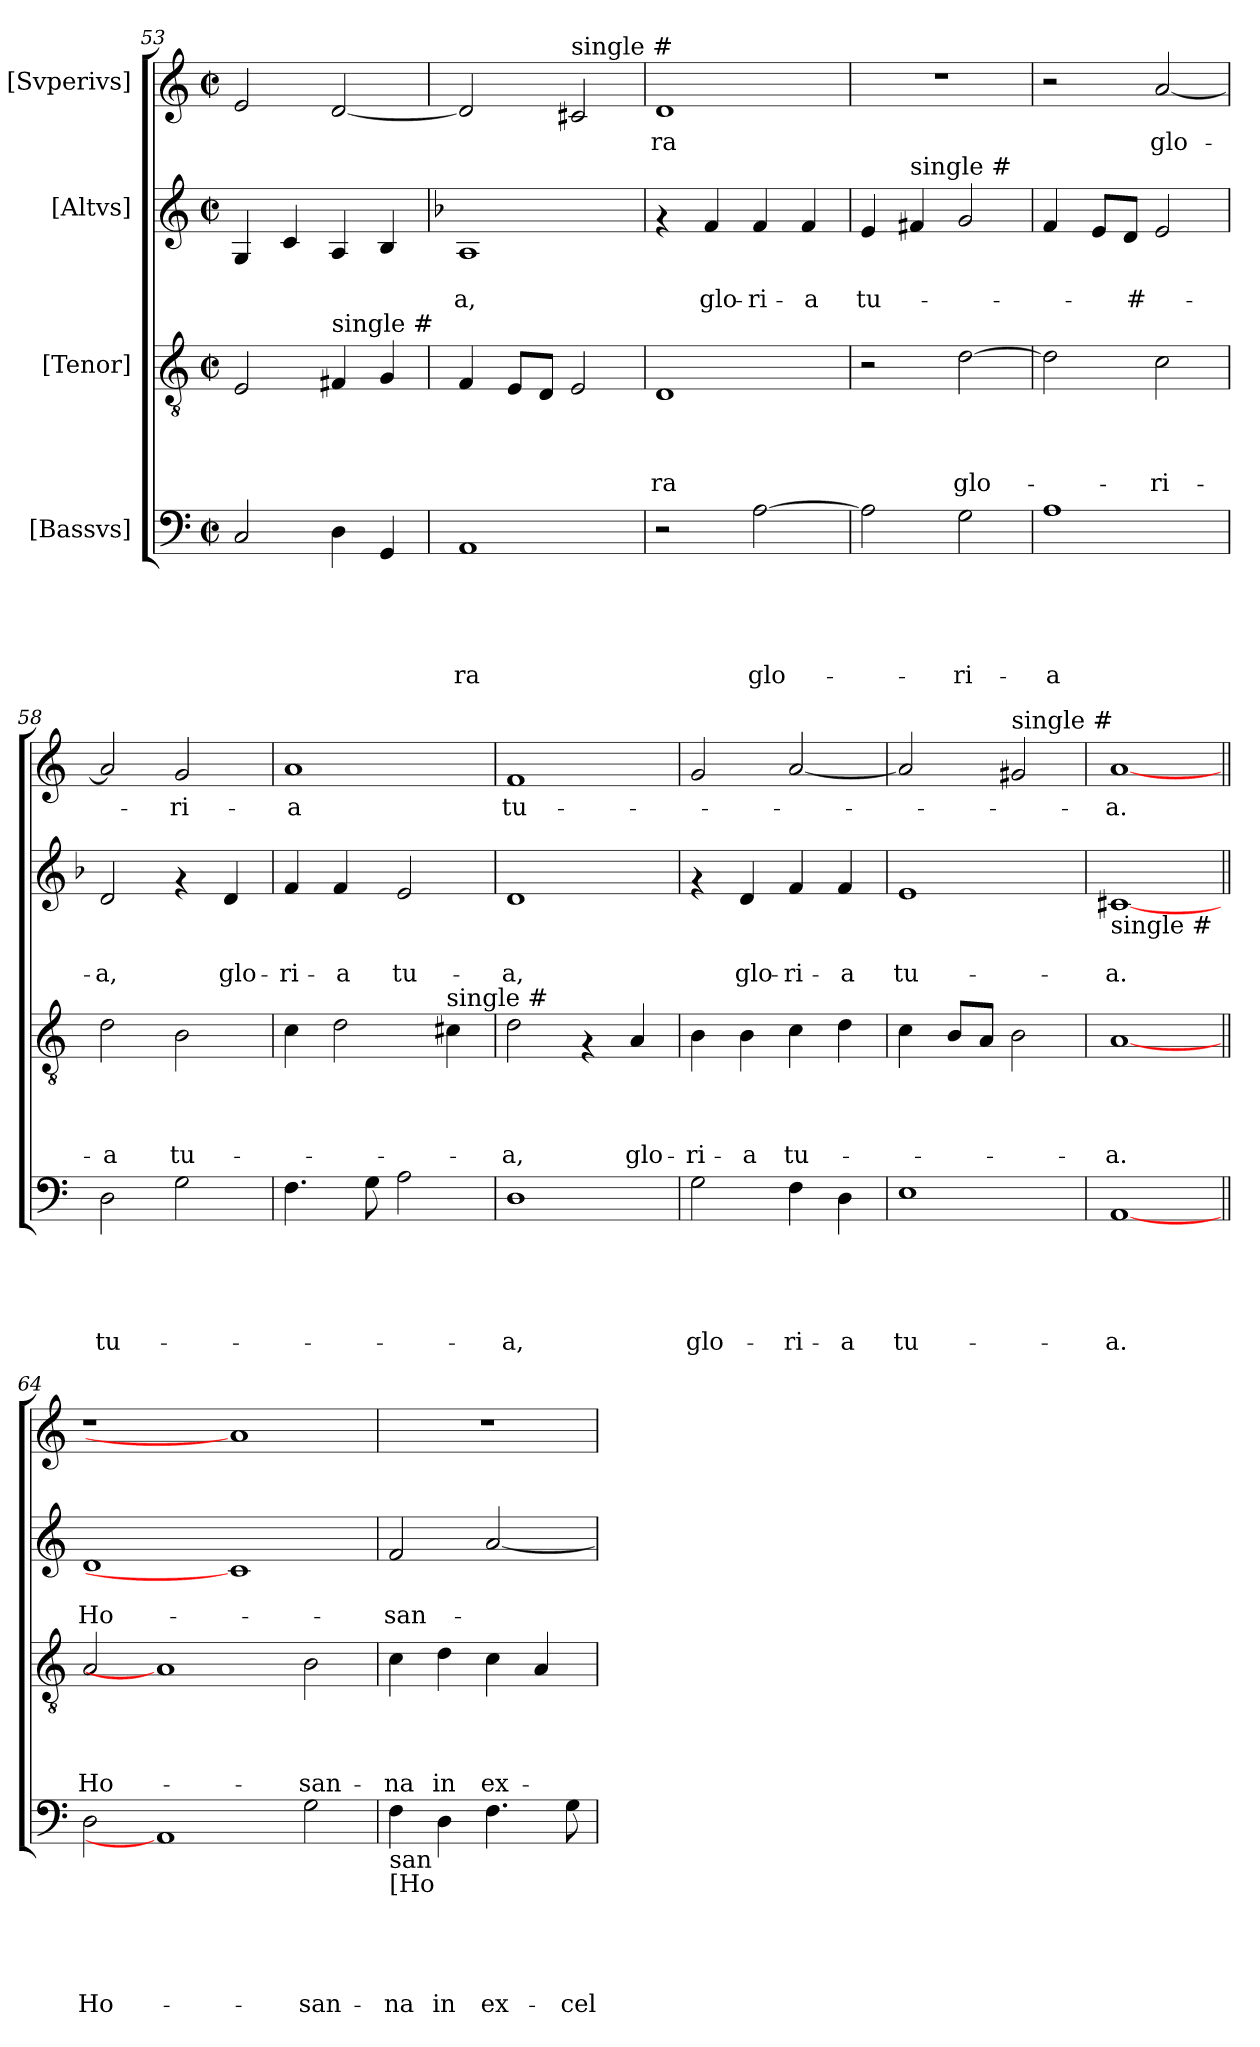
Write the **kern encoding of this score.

**kern	**text	**text	**text	**text	**text	**kern	**text	**text	**text	**text	**kern	**text	**text	**kern	**text
*part4	*part4	*part4	*part4	*part4	*part4	*part3	*part3	*part3	*part3	*part3	*part2	*part2	*part2	*part1	*part1
*staff4	*staff4	*staff4	*staff4	*staff4	*staff4	*staff3	*staff3	*staff3	*staff3	*staff3	*staff2	*staff2	*staff2	*staff1	*staff1
*I"[Bassvs]	*	*	*	*	*	*I"[Tenor]	*	*	*	*	*I"[Altvs]	*	*	*I"[Svperivs]	*
!!LO:LB:g=z
*clefF4	*	*	*	*	*	*clefGv2	*	*	*	*	*clefG2	*	*	*clefG2	*
*k[]	*	*	*	*	*	*k[]	*	*	*	*	*k[]	*	*	*k[]	*
*C:	*	*	*	*	*	*C:	*	*	*	*	*C:	*	*	*C:	*
*M2/2	*	*	*	*	*	*M2/2	*	*	*	*	*M2/2	*	*	*M2/2	*
*met(c|)	*	*	*	*	*	*met(c|)	*	*	*	*	*met(c|)	*	*	*met(c|)	*
=53	=53	=53	=53	=53	=53	=53	=53	=53	=53	=53	=53	=53	=53	=53	=53
2C/	.	.	.	.	.	2E/	.	.	.	.	4G/	.	.	2e/	.
.	.	.	.	.	.	.	.	.	.	.	4c/	.	.	.	.
!	!	!	!	!	!	!LO:TX:a:t=single #	!	!	!	!	!	!	!	!	!
4D\	.	.	.	.	.	4F#/	.	.	.	.	4A/	.	.	[<2d/	.
4GG/	.	.	.	.	.	4G/	.	.	.	.	4B/	.	.	.	.
=54	=54	=54	=54	=54	=54	=54	=54	=54	=54	=54	=54	=54	=54	=54	=54
*	*	*	*	*	*	*	*	*	*	*	*k[b-]	*	*	*	*
*	*	*	*	*	*	*	*	*	*	*	*F:	*	*	*	*
!	!	!	!	!	!LO:LY:b	!	!	!	!	!	!	!	!LO:LY:b	!	!
1AA	.	.	.	.	-ra	4F/	.	.	.	.	1A	.	-a,	2d/]	.
.	.	.	.	.	.	8E/L	.	.	.	.	.	.	.	.	.
.	.	.	.	.	.	8D/J	.	.	.	.	.	.	.	.	.
!	!	!	!	!	!	!	!	!	!	!	!	!	!	!LO:TX:a:t=single #	!
.	.	.	.	.	.	2E/	.	.	.	.	.	.	.	2c#/	.
=55	=55	=55	=55	=55	=55	=55	=55	=55	=55	=55	=55	=55	=55	=55	=55
!	!	!	!	!	!	!	!	!	!	!LO:LY:b	!	!	!	!	!LO:LY:b
2r	.	.	.	.	.	1D	.	.	.	-ra	4rf	.	.	1d	-ra
!	!	!	!	!	!	!	!	!	!	!	!	!	!LO:LY:b	!	!
.	.	.	.	.	.	.	.	.	.	.	4f/	.	glo-	.	.
!	!	!	!	!	!LO:LY:b	!	!	!	!	!	!	!	!LO:LY:b	!	!
[>2A\	.	.	.	.	glo-	.	.	.	.	.	4f/	.	-ri-	.	.
!	!	!	!	!	!	!	!	!	!	!	!	!	!LO:LY:b	!	!
.	.	.	.	.	.	.	.	.	.	.	4f/	.	-a	.	.
=56	=56	=56	=56	=56	=56	=56	=56	=56	=56	=56	=56	=56	=56	=56	=56
!	!	!	!	!	!	!	!	!	!	!	!	!	!LO:LY:b	!	!
2A\]	.	.	.	.	.	2r	.	.	.	.	4e/	.	tu-	1r	.
!	!	!	!	!	!	!	!	!	!	!	!LO:TX:a:t=single #	!	!	!	!
.	.	.	.	.	.	.	.	.	.	.	4f#/	.	.	.	.
!	!	!	!	!	!LO:LY:b	!	!	!	!	!LO:LY:b	!	!	!	!	!
2G\	.	.	.	.	-ri-	[>2d\	.	.	.	glo-	2g/	.	.	.	.
=57	=57	=57	=57	=57	=57	=57	=57	=57	=57	=57	=57	=57	=57	=57	=57
!	!	!	!	!	!LO:LY:b	!	!	!	!	!	!	!	!	!	!
1A	.	.	.	.	-a	2d\]	.	.	.	.	4f/	.	.	2r	.
.	.	.	.	.	.	.	.	.	.	.	8e/L	.	.	.	.
!	!	!	!	!	!	!	!	!	!	!	!	!	!LO:LY:b	!	!
.	.	.	.	.	.	.	.	.	.	.	8d/J	.	-#-	.	.
!	!	!	!	!	!	!	!	!	!	!LO:LY:b	!	!	!	!	!LO:LY:b
.	.	.	.	.	.	2c\	.	.	.	-ri-	2e/	.	.	[<2a/	glo-
=58	=58	=58	=58	=58	=58	=58	=58	=58	=58	=58	=58	=58	=58	=58	=58
!	!	!	!	!	!LO:LY:b	!	!	!	!	!LO:LY:b	!	!	!LO:LY:b	!	!
2D\	.	.	.	.	tu-	2d\	.	.	.	-a	2d/	.	-a,	2a/]	.
!	!	!	!	!	!	!	!	!	!	!LO:LY:b	!	!	!	!	!LO:LY:b
2G\	.	.	.	.	.	2B\	.	.	.	tu-	4rf	.	.	2g/	-ri-
!	!	!	!	!	!	!	!	!	!	!	!	!	!LO:LY:b	!	!
.	.	.	.	.	.	.	.	.	.	.	4d/	.	glo-	.	.
=59	=59	=59	=59	=59	=59	=59	=59	=59	=59	=59	=59	=59	=59	=59	=59
!	!	!	!	!	!	!	!	!	!	!	!	!	!LO:LY:b	!	!LO:LY:b
4.F\	.	.	.	.	.	4c\	.	.	.	.	4f/	.	-ri-	1a	-a
!	!	!	!	!	!	!	!	!	!	!	!	!	!LO:LY:b	!	!
.	.	.	.	.	.	2d\	.	.	.	.	4f/	.	-a	.	.
8G\	.	.	.	.	.	.	.	.	.	.	.	.	.	.	.
!	!	!	!	!	!	!	!	!	!	!	!	!	!LO:LY:b	!	!
2A\	.	.	.	.	.	.	.	.	.	.	2e/	.	tu-	.	.
!	!	!	!	!	!	!LO:TX:a:t=single #	!	!	!	!	!	!	!	!	!
.	.	.	.	.	.	4c#\	.	.	.	.	.	.	.	.	.
!!LO:PB:g=z
=60	=60	=60	=60	=60	=60	=60	=60	=60	=60	=60	=60	=60	=60	=60	=60
*	*	*	*	*	*	*	*	*	*	*	*k[]	*	*	*	*
*	*	*	*	*	*	*	*	*	*	*	*C:	*	*	*	*
!	!	!	!	!	!LO:LY:b	!	!	!	!	!LO:LY:b	!	!	!LO:LY:b	!	!LO:LY:b
1D	.	.	.	.	-a,	2d\	.	.	.	-a,	1d	.	-a,	1f	tu-
.	.	.	.	.	.	4rF	.	.	.	.	.	.	.	.	.
!	!	!	!	!	!	!	!	!	!	!LO:LY:b	!	!	!	!	!
.	.	.	.	.	.	4A/	.	.	.	glo-	.	.	.	.	.
=61	=61	=61	=61	=61	=61	=61	=61	=61	=61	=61	=61	=61	=61	=61	=61
!	!	!	!	!	!LO:LY:b	!	!	!	!	!LO:LY:b	!	!	!	!	!
2G\	.	.	.	.	glo-	4B\	.	.	.	-ri-	4rf	.	.	2g/	.
!	!	!	!	!	!	!	!	!	!	!LO:LY:b	!	!	!LO:LY:b	!	!
.	.	.	.	.	.	4B\	.	.	.	-a	4d/	.	glo-	.	.
!	!	!	!	!	!LO:LY:b	!	!	!	!	!LO:LY:b	!	!	!LO:LY:b	!	!
4F\	.	.	.	.	-ri-	4c\	.	.	.	tu-	4f/	.	-ri-	[<2a/	.
!	!	!	!	!	!LO:LY:b	!	!	!	!	!	!	!	!LO:LY:b	!	!
4D\	.	.	.	.	-a	4d\	.	.	.	.	4f/	.	-a	.	.
=62	=62	=62	=62	=62	=62	=62	=62	=62	=62	=62	=62	=62	=62	=62	=62
!	!	!	!	!	!LO:LY:b	!	!	!	!	!	!	!	!LO:LY:b	!	!
1E	.	.	.	.	tu-	4c\	.	.	.	.	1e	.	tu-	2a/]	.
.	.	.	.	.	.	8B/L	.	.	.	.	.	.	.	.	.
.	.	.	.	.	.	8A/J	.	.	.	.	.	.	.	.	.
!	!	!	!	!	!	!	!	!	!	!	!	!	!	!LO:TX:a:t=single #	!
.	.	.	.	.	.	2B\	.	.	.	.	.	.	.	2g#/	.
=63	=63	=63	=63	=63	=63	=63	=63	=63	=63	=63	=63	=63	=63	=63	=63
!	!	!	!	!	!	!	!	!	!	!	!LO:TX:b:t=single #	!	!	!	!
!	!	!	!	!	!LO:LY:b	!	!	!	!	!LO:LY:b	!	!	!LO:LY:b	!	!LO:LY:b
[1AA	.	.	.	.	-a.	[1A	.	.	.	-a.	[1c#	.	-a.	[1a	-a.
=64||	=64||	=64||	=64||	=64||	=64||	=64||	=64||	=64||	=64||	=64||	=64||	=64||	=64||	=64||	=64||
!	!	!	!	!	!LO:LY:b	!	!	!	!	!LO:LY:b	!	!	!LO:LY:b	!	!
2D\	.	.	.	.	Ho-	2A/	.	.	.	Ho-	1d	.	Ho-	1r	.
1AA]	.	.	.	.	.	1A]	.	.	.	.	.	.	.	.	.
.	.	.	.	.	.	.	.	.	.	.	1c#]	.	.	1a]	.
!	!	!	!	!	!LO:LY:b	!	!	!	!	!LO:LY:b	!	!	!	!	!
2G\	.	.	.	.	-san-	2B\	.	.	.	-san-	.	.	.	.	.
=65	=65	=65	=65	=65	=65	=65	=65	=65	=65	=65	=65	=65	=65	=65	=65
!LO:TX:b:t=san	!	!	!	!	!	!	!	!	!	!	!	!	!	!	!
!LO:TX:b:t=[Ho	!	!	!	!	!	!	!	!	!	!	!	!	!	!	!
!	!	!	!	!	!LO:LY:b	!	!	!	!	!LO:LY:b	!	!	!LO:LY:b	!	!
4F\	.	.	.	.	-na	4c\	.	.	.	-na	2f/	.	-san-	1r	.
!	!	!	!	!	!LO:LY:b	!	!	!	!	!LO:LY:b	!	!	!	!	!
4D\	.	.	.	.	in	4d\	.	.	.	in	.	.	.	.	.
!	!	!	!	!	!LO:LY:b	!	!	!	!	!LO:LY:b	!	!	!	!	!
4.F\	.	.	.	.	ex-	4c\	.	.	.	ex-	[<2a/	.	.	.	.
.	.	.	.	.	.	4A/	.	.	.	.	.	.	.	.	.
!	!	!	!	!	!LO:LY:b	!	!	!	!	!	!	!	!	!	!
8G\	.	.	.	.	-cel-	.	.	.	.	.	.	.	.	.	.
=	=	=	=	=	=	=	=	=	=	=	=	=	=	=	=
*-	*-	*-	*-	*-	*-	*-	*-	*-	*-	*-	*-	*-	*-	*-	*-
